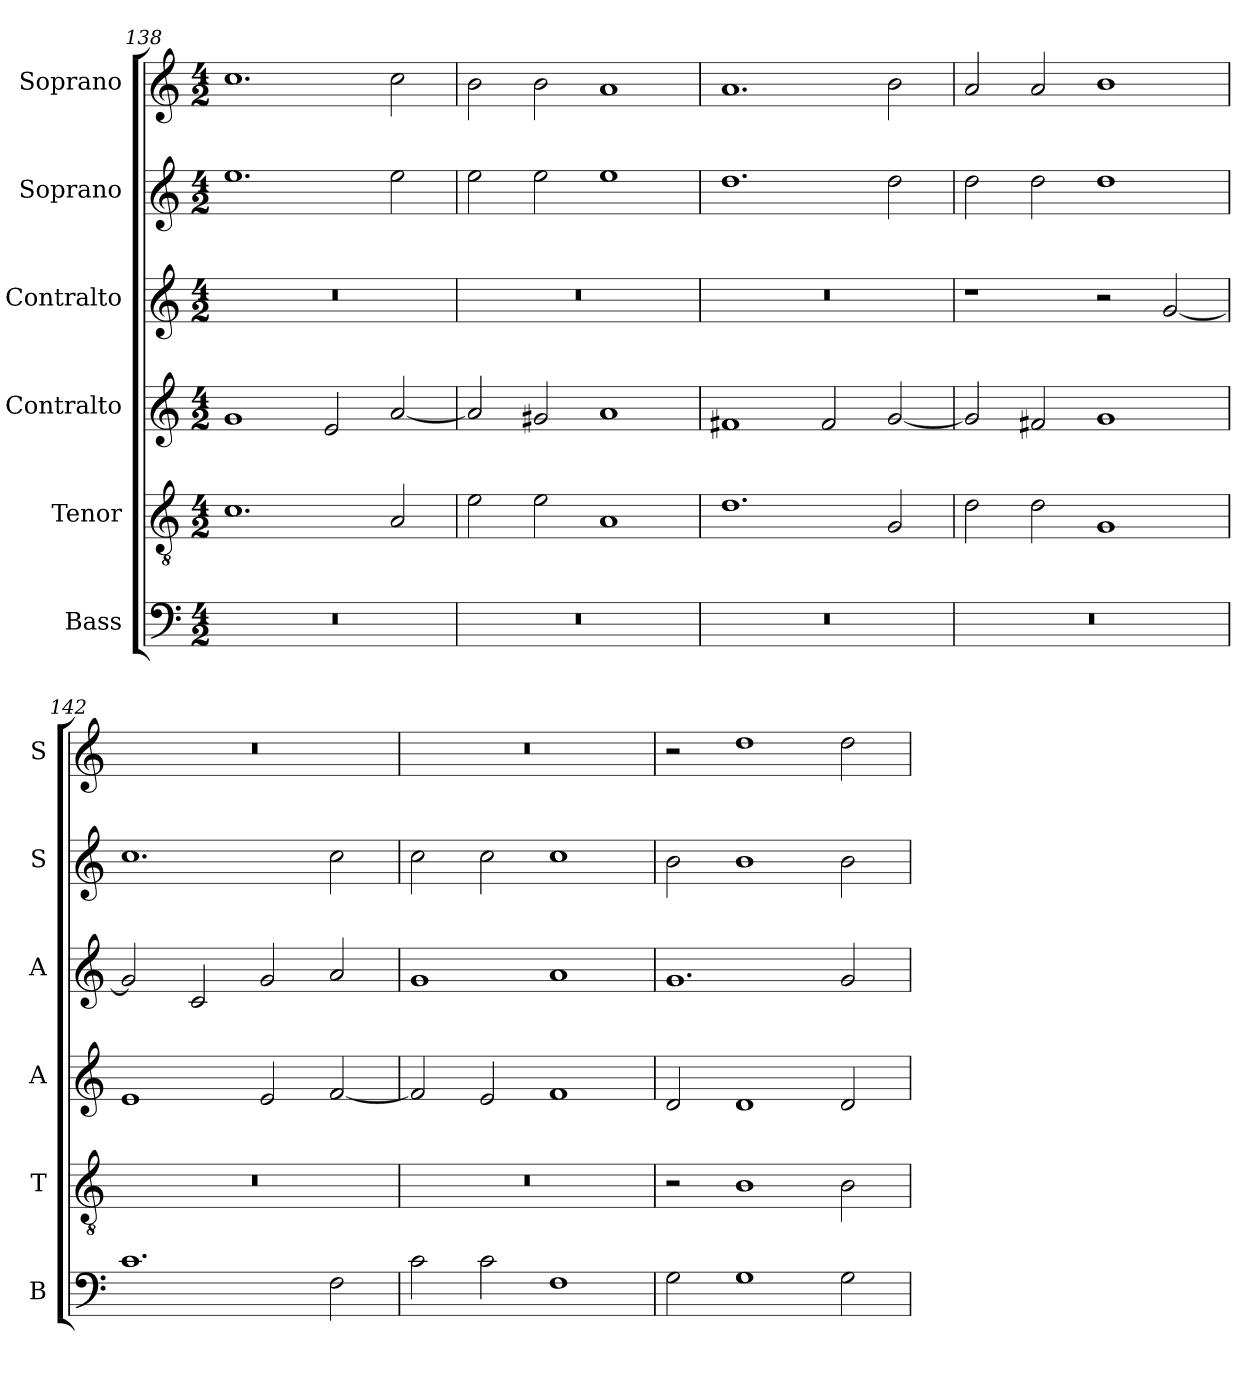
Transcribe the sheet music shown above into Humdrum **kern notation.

**kern	**kern	**kern	**kern	**kern	**kern
*part6	*part5	*part4	*part3	*part2	*part1
*staff6	*staff5	*staff4	*staff3	*staff2	*staff1
*I"Bass	*I"Tenor	*I"Contralto	*I"Contralto	*I"Soprano	*I"Soprano
*I'B	*I'T	*I'A	*I'A	*I'S	*I'S
*clefF4	*clefGv2	*clefG2	*clefG2	*clefG2	*clefG2
*k[]	*k[]	*k[]	*k[]	*k[]	*k[]
*C:ion	*C:ion	*C:ion	*C:ion	*C:ion	*C:ion
*M4/2	*M4/2	*M4/2	*M4/2	*M4/2	*M4/2
=138	=138	=138	=138	=138	=138
0r	1.c	1g	0r	1.ee	1.cc
.	.	2e	.	.	.
.	2A	[2a	.	2ee	2cc
=139	=139	=139	=139	=139	=139
0r	2e	2a]	0r	2ee	2b
.	2e	2g#X	.	2ee	2b
.	1A	1a	.	1ee	1a
=140	=140	=140	=140	=140	=140
0r	1.d	1f#X	0r	1.dd	1.a
.	.	2f#	.	.	.
.	2G	[2g	.	2dd	2b
=141	=141	=141	=141	=141	=141
0r	2d	2g]	1r	2dd	2a
.	2d	2f#X	.	2dd	2a
.	1G	1g	2r	1dd	1b
.	.	.	[2g	.	.
=142	=142	=142	=142	=142	=142
1.c	0r	1e	2g]	1.cc	0r
.	.	.	2c	.	.
.	.	2e	2g	.	.
2F	.	[2f	2a	2cc	.
=143	=143	=143	=143	=143	=143
2c	0r	2f]	1g	2cc	0r
2c	.	2e	.	2cc	.
1F	.	1f	1a	1cc	.
=144	=144	=144	=144	=144	=144
2G	2r	2d	1.g	2b	2r
1G	1B	1d	.	1b	1dd
2G	2B	2d	2g	2b	2dd
=	=	=	=	=	=
*-	*-	*-	*-	*-	*-
